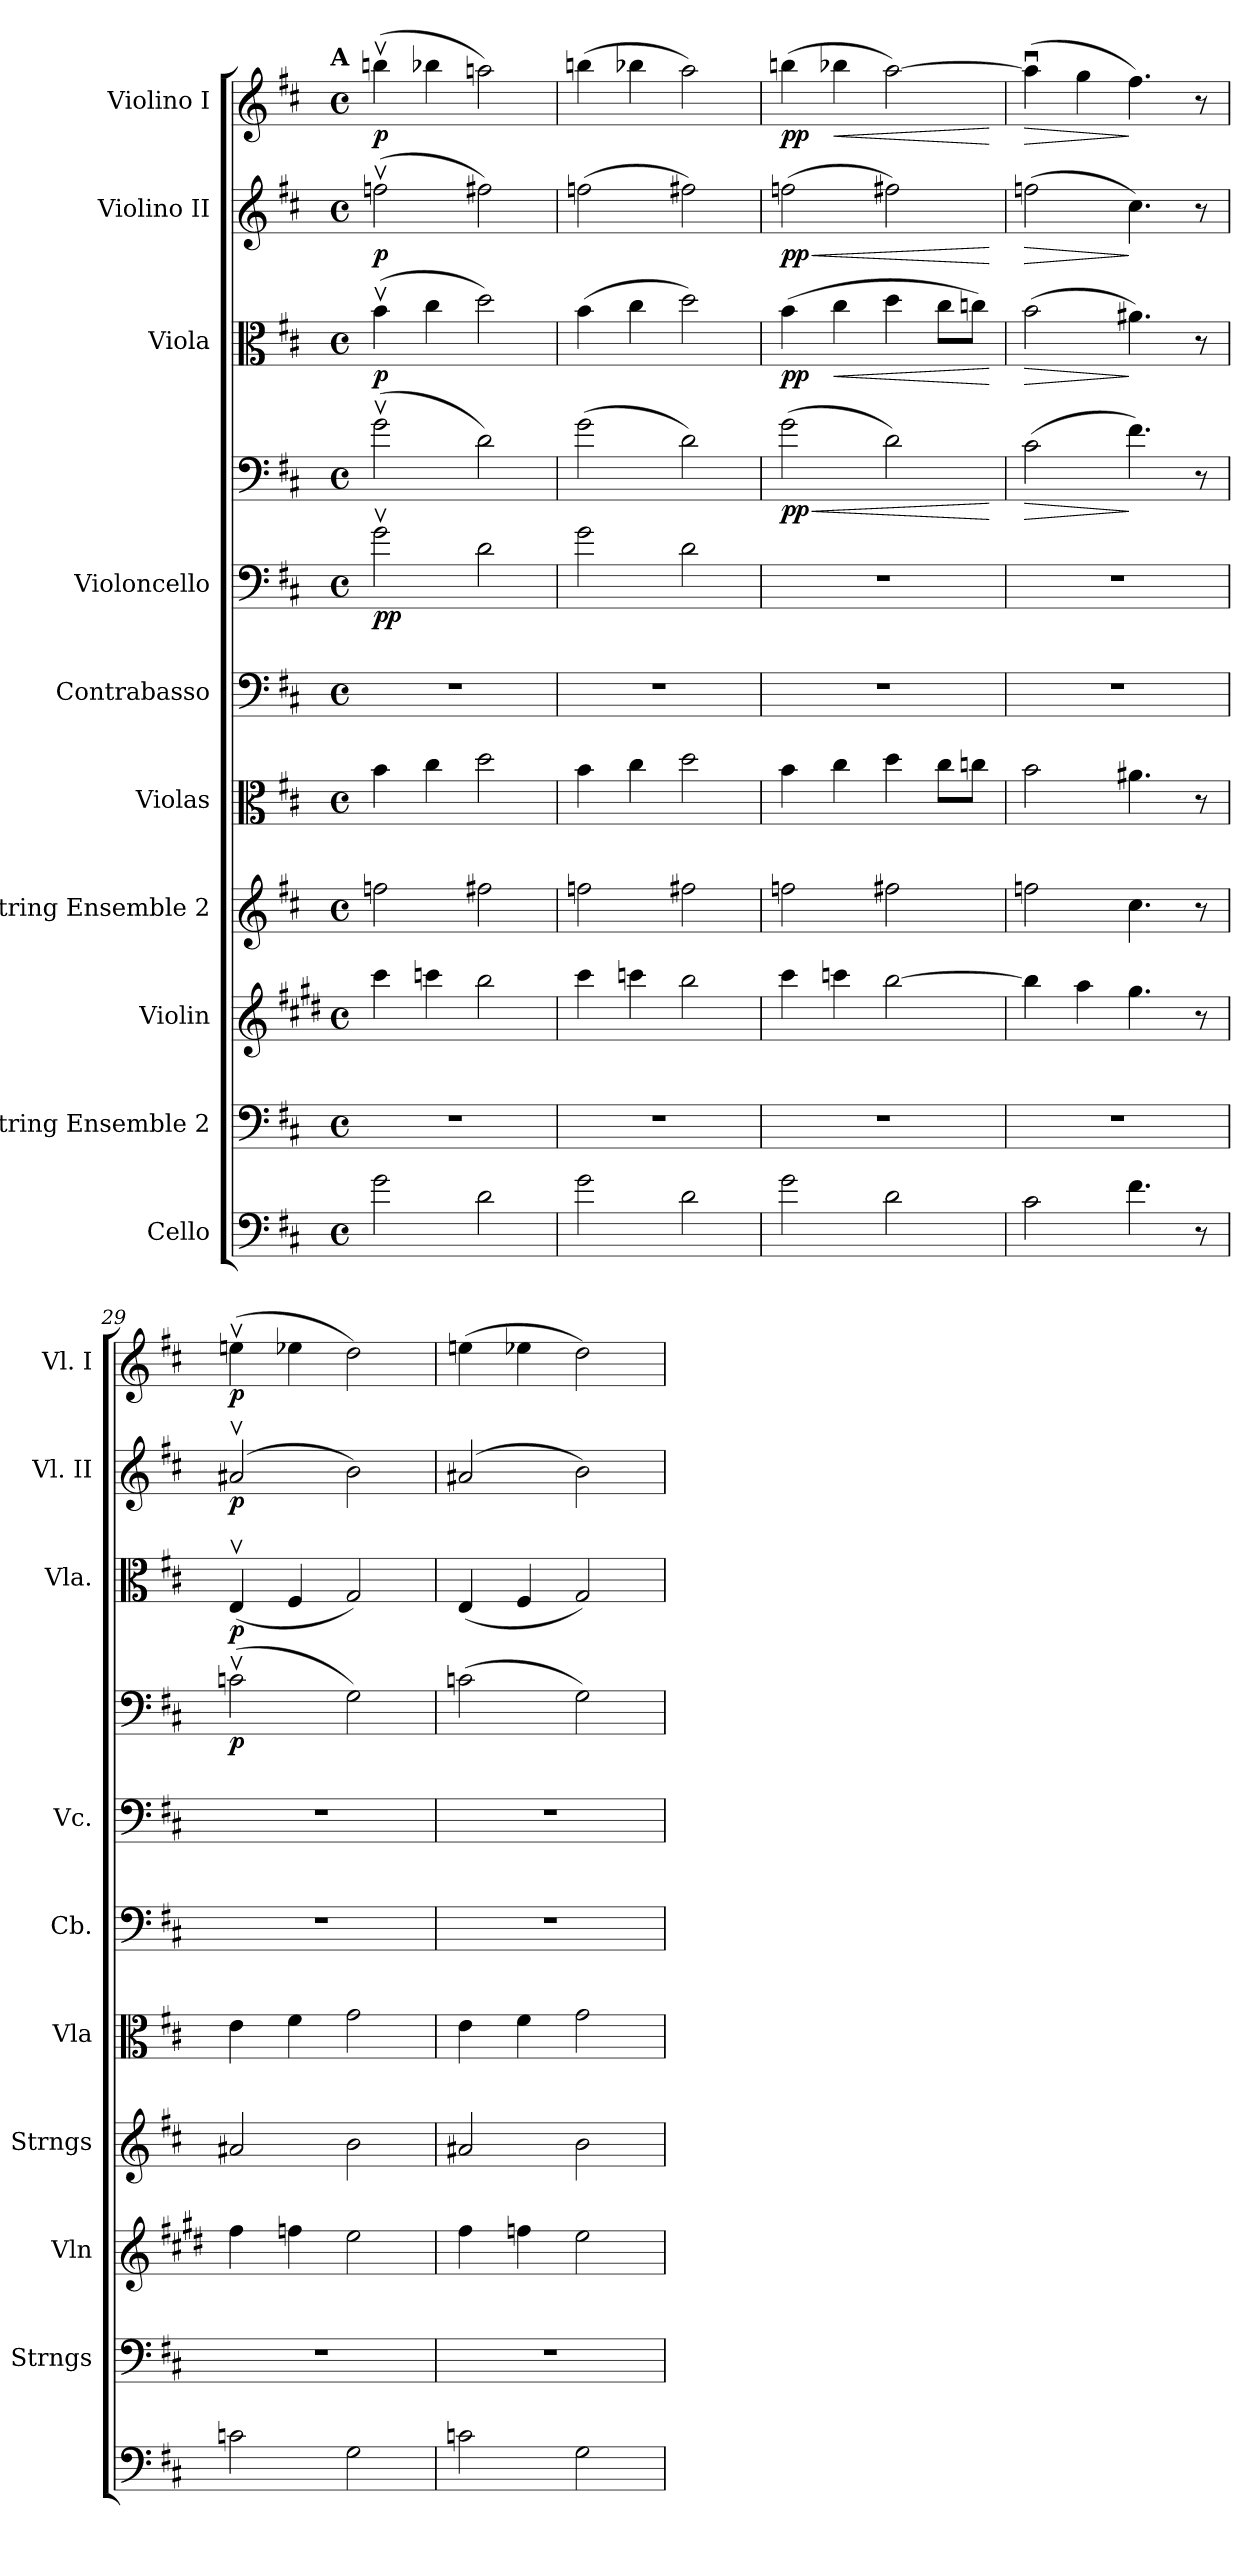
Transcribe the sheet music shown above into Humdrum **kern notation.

**kern	**kern	**kern	**kern	**kern	**kern	**kern	**kern	**dynam	**kern	**dynam	**kern	**dynam	**kern	**dynam
*part10	*part9	*part8	*part7	*part6	*part5	*part4	*part4	*part4	*part3	*part3	*part2	*part2	*part1	*part1
*staff11	*staff10	*staff9	*staff8	*staff7	*staff6	*staff5	*staff4	*staff4/5	*staff3	*staff3	*staff2	*staff2	*staff1	*staff1
*I"Cello	*I"String Ensemble 2	*I"Violin	*I"String Ensemble 2	*I"Violas	*I"Contrabasso	*I"Violoncello	*	*	*I"Viola	*	*I"Violino II	*	*I"Violino I	*
*	*I'Strngs	*I'Vln	*I'Strngs	*I'Vla	*I'Cb.	*I'Vc.	*	*	*I'Vla.	*	*I'Vl. II	*	*I'Vl. I	*
*clefF4	*clefF4	*clefG2	*clefG2	*clefC3	*clefF4	*clefF4	*clefF4	*	*clefC3	*	*clefG2	*	*clefG2	*
*	*	*ITrd1c2	*	*	*ITrd7c12	*	*	*	*	*	*	*	*	*
*k[f#c#]	*k[f#c#]	*k[f#c#]	*k[f#c#]	*k[f#c#]	*k[f#c#]	*k[f#c#]	*k[f#c#]	*	*k[f#c#]	*	*k[f#c#]	*	*k[f#c#]	*
*M4/4	*M4/4	*M4/4	*M4/4	*M4/4	*M4/4	*M4/4	*M4/4	*	*M4/4	*	*M4/4	*	*M4/4	*
*met(c)	*met(c)	*met(c)	*met(c)	*met(c)	*met(c)	*met(c)	*met(c)	*	*met(c)	*	*met(c)	*	*met(c)	*
!!LO:REH:place=s1:a:B:enc=none:fs=14:t=A
=25	=25	=25	=25	=25	=25	=25	=25	=25	=25	=25	=25	=25	=25	=25
!	!	!	!	!	!	!	!	!LO:DY:b=2	!	!	!	!	!	!
!	!	!	!	!	!	!	!	!LO:DY:n=1:b	!	!LO:DY:b	!	!LO:DY:b	!	!LO:DY:b
2g\	1r	4bb\	2ffn\	4b\	1r	2gv\	(>2gv\	p p	(>4bv\	p	(>2ffnv\	p	(>4bbnv\	p
.	.	4bb-X\	.	4cc#\	.	.	.	.	4cc#\	.	.	.	4bb-X\	.
2d\	.	2aa\	2ff#X\	2dd\	.	2d\	2d\)	.	2dd\)	.	2ff#X\)	.	2aan\)	.
=26	=26	=26	=26	=26	=26	=26	=26	=26	=26	=26	=26	=26	=26	=26
2g\	1r	4bb\	2ffn\	4b\	1r	2g\	(>2g\	.	(>4b\	.	(>2ffn\	.	(>4bbn\	.
.	.	4bb-X\	.	4cc#\	.	.	.	.	4cc#\	.	.	.	4bb-X\	.
2d\	.	2aa\	2ff#X\	2dd\	.	2d\	2d\)	.	2dd\)	.	2ff#X\)	.	2aa\)	.
!!LO:LB:g=z
=27	=27	=27	=27	=27	=27	=27	=27	=27	=27	=27	=27	=27	=27	=27
!	!	!	!	!	!	!	!	!LO:HP:b	!	!	!	!LO:HP:b	!	!
!	!	!	!	!	!	!	!	!LO:DY:n=1:b	!	!LO:DY:b	!	!LO:DY:n=1:b	!	!LO:DY:b
2g\	1r	4bb\	2ffn\	4b\	1r	1r	(>2g\	< pp	(>4b\	pp	(>2ffn\	< pp	(>4bbn\	pp
!	!	!	!	!	!	!	!	!	!	!LO:HP:b	!	!	!	!LO:HP:b
.	.	4bb-X\	.	4cc#\	.	.	.	.	4cc#\	<	.	.	4bb-X\	<
2d\	.	[2aa\	2ff#X\	4dd\	.	.	2d\)	.	4dd\	.	2ff#X\)	.	[2aa\)	.
.	.	.	.	8cc#\L	.	.	.	.	8cc#\L	.	.	.	.	.
.	.	.	.	8ccn\J	.	.	.	.	8ccn\J)	.	.	.	.	.
.	.	.	.	.	.	.	.	[	.	[	.	[	.	[
=28	=28	=28	=28	=28	=28	=28	=28	=28	=28	=28	=28	=28	=28	=28
!	!	!	!	!	!	!	!	!LO:HP:b	!	!LO:HP:b	!	!LO:HP:b	!	!LO:HP:b
2c#\	1r	4aa\]	2ffn\	2b\	1r	1r	(>2c#\	>	(>2b\	>	(>2ffn\	>	(>4aau\]	>
.	.	4gg\	.	.	.	.	.	.	.	.	.	.	4gg\	.
4.f#\	.	4.ff#\	4.cc#\	4.a#X\	.	.	4.f#\)	]	4.a#X\)	]	4.cc#\)	]	4.ff#\)	]
8r	.	8r	8r	8r	.	.	8r	.	8r	.	8r	.	8r	.
=29	=29	=29	=29	=29	=29	=29	=29	=29	=29	=29	=29	=29	=29	=29
!	!	!	!	!	!	!	!	!LO:DY:b	!	!LO:DY:b	!	!LO:DY:b	!	!LO:DY:b
2cn\	1r	4ee\	2a#X/	4e\	1r	1r	(>2cnv\	p	(<4Ev/	p	(>2a#Xv/	p	(>4eenv\	p
.	.	4ee-X\	.	4f#\	.	.	.	.	4F#/	.	.	.	4ee-X\	.
2G\	.	2dd\	2b\	2g\	.	.	2G\)	.	2G/)	.	2b\)	.	2dd\)	.
=30	=30	=30	=30	=30	=30	=30	=30	=30	=30	=30	=30	=30	=30	=30
2cn\	1r	4ee\	2a#X/	4e\	1r	1r	(>2cn\	.	(<4E/	.	(>2a#X/	.	(>4een\	.
.	.	4ee-X\	.	4f#\	.	.	.	.	4F#/	.	.	.	4ee-X\	.
2G\	.	2dd\	2b\	2g\	.	.	2G\)	.	2G/)	.	2b\)	.	2dd\)	.
=	=	=	=	=	=	=	=	=	=	=	=	=	=	=
*-	*-	*-	*-	*-	*-	*-	*-	*-	*-	*-	*-	*-	*-	*-
